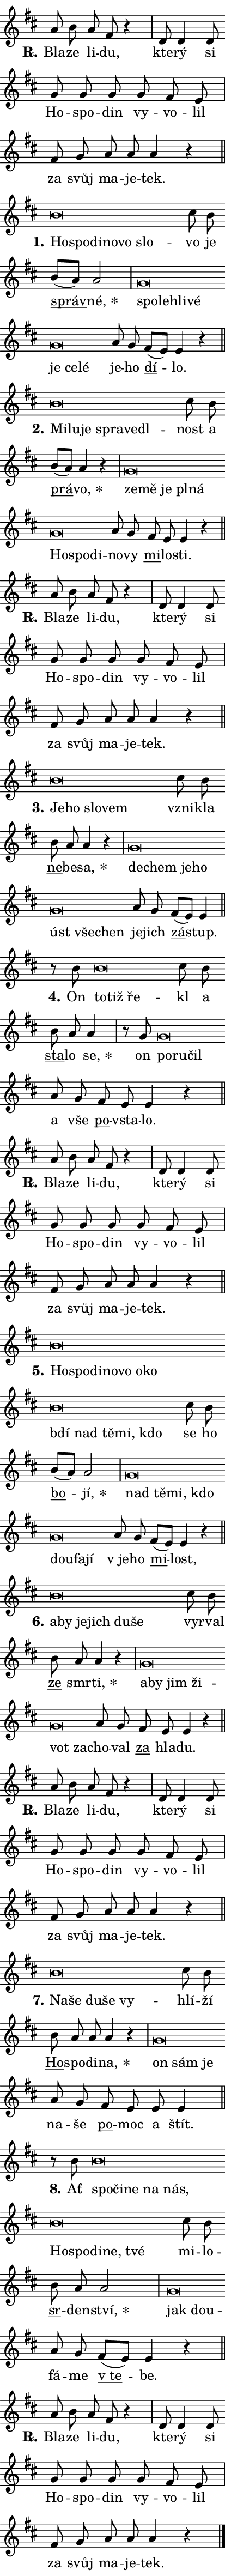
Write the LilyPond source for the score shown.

\version "2.22.1"
\header { tagline = "" }
\paper {
  indent = 0\cm
  top-margin = 0\cm
  right-margin = 0\cm
  bottom-margin = 0\cm
  left-margin = 0\cm
  paper-width = 7\cm
  page-breaking = #ly:one-page-breaking
  system-system-spacing.basic-distance = #11
  score-system-spacing.basic-distance = #11.3
  ragged-last = ##f
}


%% Author: Thomas Morley
%% https://lists.gnu.org/archive/html/lilypond-user/2020-05/msg00002.html
#(define (line-position grob)
"Returns position of @var[grob} in current system:
   @code{'start}, if at first time-step
   @code{'end}, if at last time-step
   @code{'middle} otherwise
"
  (let* ((col (ly:item-get-column grob))
         (ln (ly:grob-object col 'left-neighbor))
         (rn (ly:grob-object col 'right-neighbor))
         (col-to-check-left (if (ly:grob? ln) ln col))
         (col-to-check-right (if (ly:grob? rn) rn col))
         (break-dir-left
           (and
             (ly:grob-property col-to-check-left 'non-musical #f)
             (ly:item-break-dir col-to-check-left)))
         (break-dir-right
           (and
             (ly:grob-property col-to-check-right 'non-musical #f)
             (ly:item-break-dir col-to-check-right))))
        (cond ((eqv? 1 break-dir-left) 'start)
              ((eqv? -1 break-dir-right) 'end)
              (else 'middle))))

#(define (tranparent-at-line-position vctor)
  (lambda (grob)
  "Relying on @code{line-position} select the relevant enry from @var{vctor}.
Used to determine transparency,"
    (case (line-position grob)
      ((end) (not (vector-ref vctor 0)))
      ((middle) (not (vector-ref vctor 1)))
      ((start) (not (vector-ref vctor 2))))))

noteHeadBreakVisibility =
#(define-music-function (break-visibility)(vector?)
"Makes @code{NoteHead}s transparent relying on @var{break-visibility}"
#{
  \override NoteHead.transparent =
    #(tranparent-at-line-position break-visibility)
#})

#(define delete-ledgers-for-transparent-note-heads
  (lambda (grob)
    "Reads whether a @code{NoteHead} is transparent.
If so this @code{NoteHead} is removed from @code{'note-heads} from
@var{grob}, which is supposed to be @code{LedgerLineSpanner}.
As a result ledgers are not printed for this @code{NoteHead}"
    (let* ((nhds-array (ly:grob-object grob 'note-heads))
           (nhds-list
             (if (ly:grob-array? nhds-array)
                 (ly:grob-array->list nhds-array)
                 '()))
           ;; Relies on the transparent-property being done before
           ;; Staff.LedgerLineSpanner.after-line-breaking is executed.
           ;; This is fragile ...
           (to-keep
             (remove
               (lambda (nhd)
                 (ly:grob-property nhd 'transparent #f))
               nhds-list)))
      ;; TODO find a better method to iterate over grob-arrays, similiar
      ;; to filter/remove etc for lists
      ;; For now rebuilt from scratch
      (set! (ly:grob-object grob 'note-heads)  '())
      (for-each
        (lambda (nhd)
          (ly:pointer-group-interface::add-grob grob 'note-heads nhd))
        to-keep))))

hideNotes = {
  \noteHeadBreakVisibility #begin-of-line-visible
}
unHideNotes = {
  \noteHeadBreakVisibility #all-visible
}

% work-around for resetting accidentals
% https://lilypond.org/doc/v2.23/Documentation/notation/displaying-rhythms#unmetered-music
cadenzaMeasure = {
  \cadenzaOff
  \partial 1024 s1024
  \cadenzaOn
}

#(define-markup-command (accent layout props text) (markup?)
  "Underline accented syllable"
  (interpret-markup layout props
    #{\markup \override #'(offset . 4.3) \underline { #text }#}))

responsum = \markup \concat {
  "R" \hspace #-1.05 \path #0.1 #'((moveto 0 0.07) (lineto 0.9 0.8)) \hspace #0.05 "."
}

\layout {
    \context {
        \Staff
        \remove "Time_signature_engraver"
        \override LedgerLineSpanner.after-line-breaking = #delete-ledgers-for-transparent-note-heads
    }
    \context {
        \Voice {
            \override NoteHead.output-attributes = #'((class . "notehead"))
            \override Hairpin.height = #0.55
        }
    }
    \context {
        \Lyrics {
            \override StanzaNumber.output-attributes = #'((class . "stanzanumber"))
            \override LyricSpace.minimum-distance = #0.9
            \override LyricText.font-name = #"TeX Gyre Schola"
            \override LyricText.font-size = 1
            \override StanzaNumber.font-name = #"TeX Gyre Schola Bold"
            \override StanzaNumber.font-size = 1
        }
    }
}

% magnetic-lyrics.ily
%
%   written by
%     Jean Abou Samra <jean@abou-samra.fr>
%     Werner Lemberg <wl@gnu.org>
%
%   adapted by
%     Jiri Hon <jiri.hon@gmail.com>
%
% Version 2022-Apr-15

% https://www.mail-archive.com/lilypond-user@gnu.org/msg149350.html

#(define (Left_hyphen_pointer_engraver context)
   "Collect syllable-hyphen-syllable occurrences in lyrics and store
them in properties.  This engraver only looks to the left.  For
example, if the lyrics input is @code{foo -- bar}, it does the
following.

@itemize @bullet
@item
Set the @code{text} property of the @code{LyricHyphen} grob between
@q{foo} and @q{bar} to @code{foo}.

@item
Set the @code{left-hyphen} property of the @code{LyricText} grob with
text @q{foo} to the @code{LyricHyphen} grob between @q{foo} and
@q{bar}.
@end itemize

Use this auxiliary engraver in combination with the
@code{lyric-@/text::@/apply-@/magnetic-@/offset!} hook."
   (let ((hyphen #f)
         (text #f))
     (make-engraver
      (acknowledgers
       ((lyric-syllable-interface engraver grob source-engraver)
        (set! text grob)))
      (end-acknowledgers
       ((lyric-hyphen-interface engraver grob source-engraver)
        ;(when (not (grob::has-interface grob 'lyric-space-interface))
          (set! hyphen grob)));)
      ((stop-translation-timestep engraver)
       (when (and text hyphen)
         (ly:grob-set-object! text 'left-hyphen hyphen))
       (set! text #f)
       (set! hyphen #f)))))

#(define (lyric-text::apply-magnetic-offset! grob)
   "If the space between two syllables is less than the value in
property @code{LyricText@/.details@/.squash-threshold}, move the right
syllable to the left so that it gets concatenated with the left
syllable.

Use this function as a hook for
@code{LyricText@/.after-@/line-@/breaking} if the
@code{Left_@/hyphen_@/pointer_@/engraver} is active."
   (let ((hyphen (ly:grob-object grob 'left-hyphen #f)))
     (when hyphen
       (let ((left-text (ly:spanner-bound hyphen LEFT)))
         (when (grob::has-interface left-text 'lyric-syllable-interface)
           (let* ((common (ly:grob-common-refpoint grob left-text X))
                  (this-x-ext (ly:grob-extent grob common X))
                  (left-x-ext
                   (begin
                     ;; Trigger magnetism for left-text.
                     (ly:grob-property left-text 'after-line-breaking)
                     (ly:grob-extent left-text common X)))
                  ;; `delta` is the gap width between two syllables.
                  (delta (- (interval-start this-x-ext)
                            (interval-end left-x-ext)))
                  (details (ly:grob-property grob 'details))
                  (threshold (assoc-get 'squash-threshold details 0.2)))
             (when (< delta threshold)
               (let* (;; We have to manipulate the input text so that
                      ;; ligatures crossing syllable boundaries are not
                      ;; disabled.  For languages based on the Latin
                      ;; script this is essentially a beautification.
                      ;; However, for non-Western scripts it can be a
                      ;; necessity.
                      (lt (ly:grob-property left-text 'text))
                      (rt (ly:grob-property grob 'text))
                      (is-space (grob::has-interface hyphen 'lyric-space-interface))
                      (space (if is-space " " ""))
                      (space-markup (grob-interpret-markup grob " "))
                      (space-size (interval-length (ly:stencil-extent space-markup X)))
                      (extra-delta (if is-space space-size 0))
                      ;; Append new syllable.
                      (ltrt-space (if (and (string? lt) (string? rt))
                                (string-append lt space rt)
                                (make-concat-markup (list lt space rt))))
                      ;; Right-align `ltrt` to the right side.
                      (ltrt-space-markup (grob-interpret-markup
                               grob
                               (make-translate-markup
                                (cons (interval-length this-x-ext) 0)
                                (make-right-align-markup ltrt-space)))))
                 (begin
                   ;; Don't print `left-text`.
                   (ly:grob-set-property! left-text 'stencil #f)
                   ;; Set text and stencil (which holds all collected
                   ;; syllables so far) and shift it to the left.
                   (ly:grob-set-property! grob 'text ltrt-space)
                   (ly:grob-set-property! grob 'stencil ltrt-space-markup)
                   (ly:grob-translate-axis! grob (- (- delta extra-delta)) X))))))))))


#(define (lyric-hyphen::displace-bounds-first grob)
   ;; Make very sure this callback isn't triggered too early.
   (let ((left (ly:spanner-bound grob LEFT))
         (right (ly:spanner-bound grob RIGHT)))
     (ly:grob-property left 'after-line-breaking)
     (ly:grob-property right 'after-line-breaking)
     (ly:lyric-hyphen::print grob)))

squashThreshold = #0.4

\layout {
  \context {
    \Lyrics
    \consists #Left_hyphen_pointer_engraver
    \override LyricText.after-line-breaking =
      #lyric-text::apply-magnetic-offset!
    \override LyricHyphen.stencil = #lyric-hyphen::displace-bounds-first
    \override LyricText.details.squash-threshold = \squashThreshold
    \override LyricHyphen.minimum-distance = 0
    \override LyricHyphen.minimum-length = \squashThreshold
  }
}

squash = \override LyricText.details.squash-threshold = 9999
unSquash = \override LyricText.details.squash-threshold = \squashThreshold

left = \override LyricText.self-alignment-X = #LEFT
unLeft = \revert LyricText.self-alignment-X

starOffset = #(lambda (grob) 
                (let ((x_offset (ly:self-alignment-interface::aligned-on-x-parent grob)))
                  (if (= x_offset 0) 0 (+ x_offset 1.2))))

star = #(define-music-function (syllable)(string?)
"Append star separator at the end of a syllable"
#{
  \once \override LyricText.X-offset = #starOffset
  \lyricmode { \markup {
    #syllable
    \override #'((font-name . "TeX Gyre Schola Bold")) \hspace #0.2 \lower #0.65 \larger "*"
  } }
#})

starAccent = #(define-music-function (syllable)(string?)
"Append star separator at the end of a syllable and make accent"
#{
  \once \override LyricText.X-offset = #starOffset
  \lyricmode { \markup {
    \accent #syllable
    \override #'((font-name . "TeX Gyre Schola Bold")) \hspace #0.2 \lower #0.65 \larger "*"
  } }
#})

breath = #(define-music-function (syllable)(string?)
"Append breathing indicator at the end of a syllable"
#{
  \lyricmode { \markup { #syllable "+" } }
#})

optionalBreath = #(define-music-function (syllable)(string?)
"Append optional breathing indicator at the end of a syllable"
#{
  \lyricmode { \markup { #syllable "(+)" } }
#})


\score {
    <<
        \new Voice = "melody" { \cadenzaOn \key d \major \relative { a'8 b a fis r4 \cadenzaMeasure \bar "|" d8 d4 d8 \bar "" g g g \bar "" g fis e \cadenzaMeasure \bar "|" fis g a a a4 r \cadenzaMeasure \bar "||" \break } }
        \new Lyrics \lyricsto "melody" { \lyricmode { \set stanza = \responsum
Bla -- ze li -- du, kte -- rý si Ho -- spo -- din vy -- vo -- lil za svůj ma -- je -- tek. } }
    >>
    \layout {}
}

\score {
    <<
        \new Voice = "melody" { \cadenzaOn \key d \major \relative { b'\breve*1/16 \hideNotes \breve*1/16 \bar "" \breve*1/16 \bar "" \breve*1/16 \bar "" \breve*1/16 \breve*1/16 \bar "" \unHideNotes cis8 b \bar "" b[( a)] a2 \cadenzaMeasure \bar "|" g\breve*1/16 \hideNotes \breve*1/16 \bar "" \breve*1/16 \bar "" \breve*1/16 \bar "" \breve*1/16 \bar "" \breve*1/16 \breve*1/16 \bar "" \unHideNotes a8 g \bar "" fis[( e)] e4 r \cadenzaMeasure \bar "||" \break } }
        \new Lyrics \lyricsto "melody" { \lyricmode { \set stanza = "1."
\left Ho -- \squash spo -- di -- no -- vo slo -- \unLeft \unSquash vo je \markup \accent správ -- \star né, \left spo -- \squash leh -- li -- vé je ce -- lé \unLeft \unSquash je -- ho \markup \accent dí -- lo. } }
    >>
    \layout {}
}

\score {
    <<
        \new Voice = "melody" { \cadenzaOn \key d \major \relative { b'\breve*1/16 \hideNotes \breve*1/16 \bar "" \breve*1/16 \bar "" \breve*1/16 \bar "" \breve*1/16 \breve*1/16 \bar "" \unHideNotes cis8 b \bar "" b[( a)] a4 r \cadenzaMeasure \bar "|" g\breve*1/16 \hideNotes \breve*1/16 \bar "" \breve*1/16 \bar "" \breve*1/16 \bar "" \breve*1/16 \bar "" \breve*1/16 \bar "" \breve*1/16 \breve*1/16 \bar "" \unHideNotes a8 g \bar "" fis e e4 r \cadenzaMeasure \bar "||" \break } }
        \new Lyrics \lyricsto "melody" { \lyricmode { \set stanza = "2."
\left Mi -- \squash lu -- je spra -- ve -- dl -- \unLeft \unSquash nost a \markup \accent prá -- \star vo, \left ze -- \squash mě je pl -- ná Ho -- spo -- di -- \unLeft \unSquash no -- vy \markup \accent mi -- lo -- sti. } }
    >>
    \layout {}
}

\score {
    <<
        \new Voice = "melody" { \cadenzaOn \key d \major \relative { a'8 b a fis r4 \cadenzaMeasure \bar "|" d8 d4 d8 \bar "" g g g \bar "" g fis e \cadenzaMeasure \bar "|" fis g a a a4 r \cadenzaMeasure \bar "||" \break } }
        \new Lyrics \lyricsto "melody" { \lyricmode { \set stanza = \responsum
Bla -- ze li -- du, kte -- rý si Ho -- spo -- din vy -- vo -- lil za svůj ma -- je -- tek. } }
    >>
    \layout {}
}

\score {
    <<
        \new Voice = "melody" { \cadenzaOn \key d \major \relative { b'\breve*1/16 \hideNotes \breve*1/16 \bar "" \breve*1/16 \breve*1/16 \bar "" \unHideNotes cis8 b \bar "" b a a4 r \cadenzaMeasure \bar "|" g\breve*1/16 \hideNotes \breve*1/16 \bar "" \breve*1/16 \bar "" \breve*1/16 \bar "" \breve*1/16 \bar "" \breve*1/16 \breve*1/16 \bar "" \unHideNotes a8 g \bar "" fis[( e)] e4 \cadenzaMeasure \bar "||" \break } }
        \new Lyrics \lyricsto "melody" { \lyricmode { \set stanza = "3."
\left Je -- \squash ho slo -- vem \unLeft \unSquash vzni -- kla \markup \accent ne -- be -- \star sa, \left de -- \squash chem je -- ho úst vše -- chen \unLeft \unSquash je -- jich \markup \accent zá -- stup. } }
    >>
    \layout {}
}

\score {
    <<
        \new Voice = "melody" { \cadenzaOn \key d \major \relative { r8 b'8 b\breve*1/16 \hideNotes \breve*1/16 \breve*1/16 \bar "" \unHideNotes cis8 b \bar "" b a a4 \cadenzaMeasure \bar "|" r8 g8 g\breve*1/16 \hideNotes \breve*1/16 \breve*1/16 \bar "" \unHideNotes a8 g \bar "" fis e e4 r \cadenzaMeasure \bar "||" \break } }
        \new Lyrics \lyricsto "melody" { \lyricmode { \set stanza = "4."
On \left to -- \squash tiž ře -- \unLeft \unSquash kl a \markup \accent sta -- lo \star se, on \left po -- \squash ru -- čil \unLeft \unSquash a vše \markup \accent po -- vsta -- lo. } }
    >>
    \layout {}
}

\score {
    <<
        \new Voice = "melody" { \cadenzaOn \key d \major \relative { a'8 b a fis r4 \cadenzaMeasure \bar "|" d8 d4 d8 \bar "" g g g \bar "" g fis e \cadenzaMeasure \bar "|" fis g a a a4 r \cadenzaMeasure \bar "||" \break } }
        \new Lyrics \lyricsto "melody" { \lyricmode { \set stanza = \responsum
Bla -- ze li -- du, kte -- rý si Ho -- spo -- din vy -- vo -- lil za svůj ma -- je -- tek. } }
    >>
    \layout {}
}

\score {
    <<
        \new Voice = "melody" { \cadenzaOn \key d \major \relative { b'\breve*1/16 \hideNotes \breve*1/16 \bar "" \breve*1/16 \bar "" \breve*1/16 \bar "" \breve*1/16 \bar "" \breve*1/16 \bar "" \breve*1/16 \bar "" \breve*1/16 \bar "" \breve*1/16 \bar "" \breve*1/16 \bar "" \breve*1/16 \breve*1/16 \bar "" \unHideNotes cis8 b \bar "" b[( a)] a2 \cadenzaMeasure \bar "|" g\breve*1/16 \hideNotes \breve*1/16 \bar "" \breve*1/16 \bar "" \breve*1/16 \bar "" \breve*1/16 \bar "" \breve*1/16 \breve*1/16 \bar "" \unHideNotes a8 g \bar "" fis[( e)] e4 r \cadenzaMeasure \bar "||" \break } }
        \new Lyrics \lyricsto "melody" { \lyricmode { \set stanza = "5."
\left Ho -- \squash spo -- di -- no -- vo o -- ko bdí nad tě -- mi, kdo \unLeft \unSquash se ho \markup \accent bo -- \star jí, \left nad \squash tě -- mi, kdo dou -- fa -- jí \unLeft \unSquash "v je" -- ho \markup \accent mi -- lost, } }
    >>
    \layout {}
}

\score {
    <<
        \new Voice = "melody" { \cadenzaOn \key d \major \relative { b'\breve*1/16 \hideNotes \breve*1/16 \bar "" \breve*1/16 \bar "" \breve*1/16 \bar "" \breve*1/16 \breve*1/16 \bar "" \unHideNotes cis8 b \bar "" b a a4 r \cadenzaMeasure \bar "|" g\breve*1/16 \hideNotes \breve*1/16 \bar "" \breve*1/16 \bar "" \breve*1/16 \bar "" \breve*1/16 \breve*1/16 \bar "" \unHideNotes a8 g \bar "" fis e e4 r \cadenzaMeasure \bar "||" \break } }
        \new Lyrics \lyricsto "melody" { \lyricmode { \set stanza = "6."
\left a -- \squash by je -- jich du -- še \unLeft \unSquash vy -- rval \markup \accent ze smr -- \star ti, \left a -- \squash by jim ži -- vot za -- \unLeft \unSquash cho -- val \markup \accent za hla -- du. } }
    >>
    \layout {}
}

\score {
    <<
        \new Voice = "melody" { \cadenzaOn \key d \major \relative { a'8 b a fis r4 \cadenzaMeasure \bar "|" d8 d4 d8 \bar "" g g g \bar "" g fis e \cadenzaMeasure \bar "|" fis g a a a4 r \cadenzaMeasure \bar "||" \break } }
        \new Lyrics \lyricsto "melody" { \lyricmode { \set stanza = \responsum
Bla -- ze li -- du, kte -- rý si Ho -- spo -- din vy -- vo -- lil za svůj ma -- je -- tek. } }
    >>
    \layout {}
}

\score {
    <<
        \new Voice = "melody" { \cadenzaOn \key d \major \relative { b'\breve*1/16 \hideNotes \breve*1/16 \bar "" \breve*1/16 \bar "" \breve*1/16 \breve*1/16 \bar "" \unHideNotes cis8 b \bar "" b a a a4 r \cadenzaMeasure \bar "|" g\breve*1/16 \hideNotes \breve*1/16 \breve*1/16 \bar "" \unHideNotes a8 g \bar "" fis e e e4 \cadenzaMeasure \bar "||" \break } }
        \new Lyrics \lyricsto "melody" { \lyricmode { \set stanza = "7."
\left Na -- \squash še du -- še vy -- \unLeft \unSquash hlí -- ží \markup \accent Ho -- spo -- di -- \star na, \left on \squash sám je \unLeft \unSquash na -- še \markup \accent po -- moc a štít. } }
    >>
    \layout {}
}

\score {
    <<
        \new Voice = "melody" { \cadenzaOn \key d \major \relative { r8 b'8 b\breve*1/16 \hideNotes \breve*1/16 \bar "" \breve*1/16 \bar "" \breve*1/16 \bar "" \breve*1/16 \bar "" \breve*1/16 \bar "" \breve*1/16 \bar "" \breve*1/16 \bar "" \breve*1/16 \breve*1/16 \bar "" \unHideNotes cis8 b \bar "" b a a2 \cadenzaMeasure \bar "|" g\breve*1/16 \hideNotes \breve*1/16 \bar "" \unHideNotes a8 g \bar "" fis[( e)] e4 r \cadenzaMeasure \bar "||" \break } }
        \new Lyrics \lyricsto "melody" { \lyricmode { \set stanza = "8."
Ať \left spo -- \squash či -- ne na nás, Ho -- spo -- di -- ne, tvé \unLeft \unSquash mi -- lo -- \markup \accent sr -- den -- \star ství, \left jak \squash dou -- \unLeft \unSquash fá -- me \markup \accent "v te" -- be. } }
    >>
    \layout {}
}

\score {
    <<
        \new Voice = "melody" { \cadenzaOn \key d \major \relative { a'8 b a fis r4 \cadenzaMeasure \bar "|" d8 d4 d8 \bar "" g g g \bar "" g fis e \cadenzaMeasure \bar "|" fis g a a a4 r \cadenzaMeasure \bar "||" \break } \bar "|." }
        \new Lyrics \lyricsto "melody" { \lyricmode { \set stanza = \responsum
Bla -- ze li -- du, kte -- rý si Ho -- spo -- din vy -- vo -- lil za svůj ma -- je -- tek. } }
    >>
    \layout {}
}
